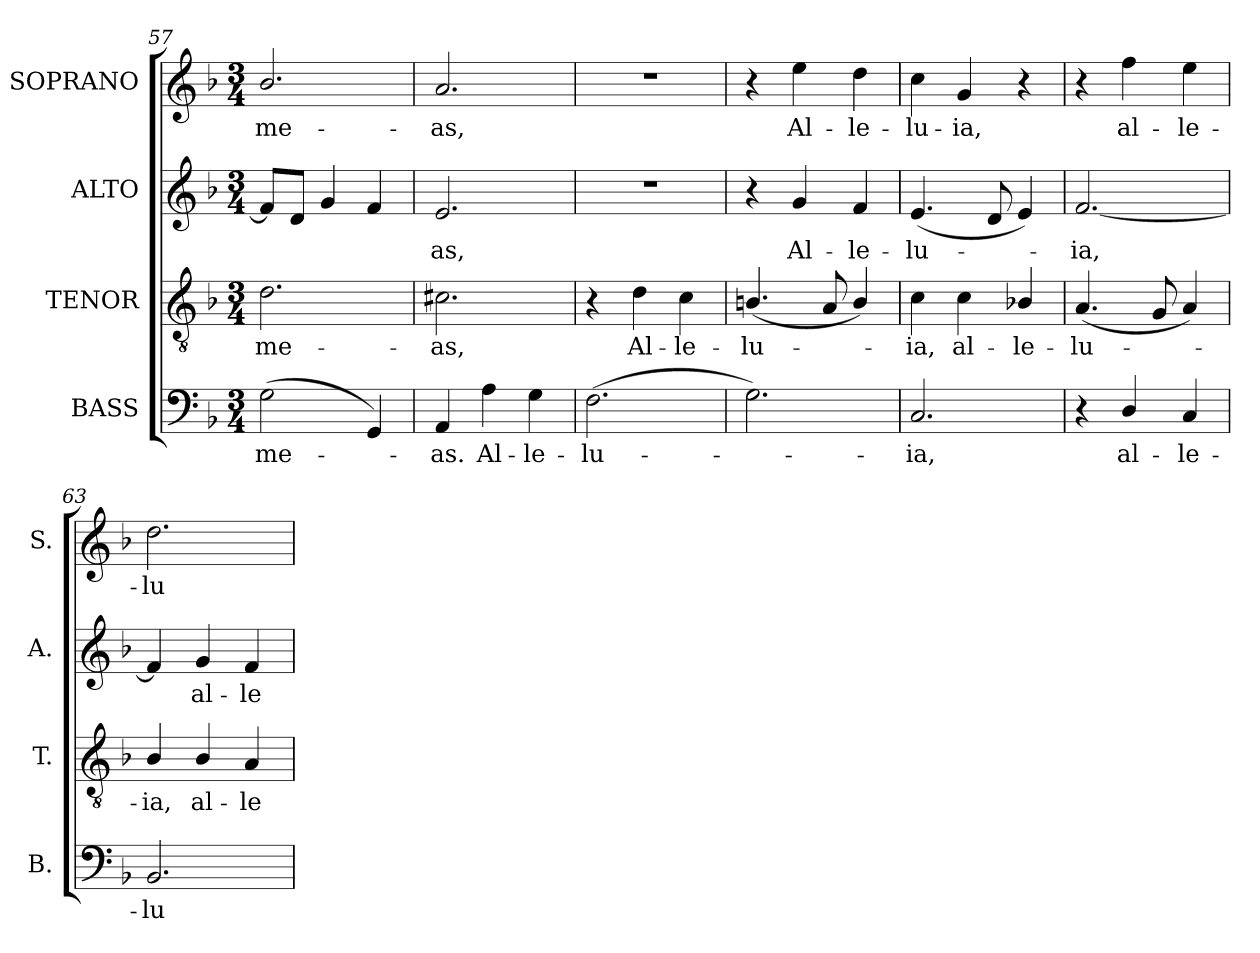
**kern	**text	**kern	**text	**kern	**text	**kern	**text
*part4	*part4	*part3	*part3	*part2	*part2	*part1	*part1
*staff4	*staff4	*staff3	*staff3	*staff2	*staff2	*staff1	*staff1
*I"BASS	*	*I"TENOR	*	*I"ALTO	*	*I"SOPRANO	*
*I'B.	*	*I'T.	*	*I'A.	*	*I'S.	*
!!LO:LB:g=z
*clefF4	*	*clefGv2	*	*clefG2	*	*clefG2	*
*	*	*ITrd7c12	*	*	*	*	*
*k[b-]	*	*k[b-]	*	*k[b-]	*	*k[b-]	*
*F:	*	*F:	*	*F:	*	*F:	*
*M3/4	*	*M3/4	*	*M3/4	*	*M3/4	*
=57	=57	=57	=57	=57	=57	=57	=57
!	!LO:LY:b:color=#000000	!	!	!	!	!	!
!	!	!	!LO:LY:b:color=#000000	!	!	!	!
!	!	!	!	!	!	!	!LO:LY:b:color=#000000
(2Gi\	me-	2.Di\	me-	8fi/L]	.	2.b-i/	me-
.	.	.	.	8di/J	.	.	.
.	.	.	.	4gi/	.	.	.
4GGi/)	.	.	.	4fi/	.	.	.
=58	=58	=58	=58	=58	=58	=58	=58
!	!LO:LY:b:color=#000000	!	!	!	!	!	!
!	!	!	!LO:LY:b:color=#000000	!	!	!	!
!	!	!	!	!	!LO:LY:b:color=#000000	!	!
!	!	!	!	!	!	!	!LO:LY:b:color=#000000
4AAi/	-as.	2.C#Xi\	-as,	2.ei/	-as,	2.ai/	-as,
!	!LO:LY:b:color=#000000	!	!	!	!	!	!
4Ai\	Al-	.	.	.	.	.	.
!	!LO:LY:b:color=#000000	!	!	!	!	!	!
4Gi\	-le-	.	.	.	.	.	.
=59	=59	=59	=59	=59	=59	=59	=59
!	!LO:LY:b:color=#000000	!	!	!LO:N:vis=1	!	!LO:N:vis=1	!
(2.Fi\	-lu-	4r	.	2.r	.	2.r	.
!	!	!	!LO:LY:b:color=#000000	!	!	!	!
.	.	4Di\	Al-	.	.	.	.
!	!	!	!LO:LY:b:color=#000000	!	!	!	!
.	.	4Ci\	-le-	.	.	.	.
=60	=60	=60	=60	=60	=60	=60	=60
!	!	!	!LO:LY:b:color=#000000	!	!	!	!
2.Gi\)	.	(4.BBni/	-lu-	4r	.	4r	.
!	!	!	!	!	!LO:LY:b:color=#000000	!	!
!	!	!	!	!	!	!	!LO:LY:b:color=#000000
.	.	.	.	4gi/	Al-	4eei\	Al-
.	.	8AAi/	.	.	.	.	.
!	!	!	!	!	!LO:LY:b:color=#000000	!	!
!	!	!	!	!	!	!	!LO:LY:b:color=#000000
.	.	4BBi/)	.	4fi/	-le-	4ddi\	-le-
=61	=61	=61	=61	=61	=61	=61	=61
!	!LO:LY:b:color=#000000	!	!	!	!	!	!
!	!	!	!LO:LY:b:color=#000000	!	!	!	!
!	!	!	!	!	!LO:LY:b:color=#000000	!	!
!	!	!	!	!	!	!	!LO:LY:b:color=#000000
2.Ci/	-ia,	4Ci\	-ia,	(4.ei/	-lu-	4cci\	-lu-
!	!	!	!LO:LY:b:color=#000000	!	!	!	!
!	!	!	!	!	!	!	!LO:LY:b:color=#000000
.	.	4Ci\	al-	.	.	4gi/	-ia,
.	.	.	.	8di/	.	.	.
!	!	!	!LO:LY:b:color=#000000	!	!	!	!
.	.	4BB-Xi/	-le-	4ei/)	.	4r	.
=62	=62	=62	=62	=62	=62	=62	=62
!	!	!	!LO:LY:b:color=#000000	!	!	!	!
!	!	!	!	!	!LO:LY:b:color=#000000	!	!
4r	.	(4.AAi/	-lu-	[2.fi/	-ia,	4r	.
!	!LO:LY:b:color=#000000	!	!	!	!	!	!
!	!	!	!	!	!	!	!LO:LY:b:color=#000000
4Di/	al-	.	.	.	.	4ffi\	al-
.	.	8GGi/	.	.	.	.	.
!	!LO:LY:b:color=#000000	!	!	!	!	!	!
!	!	!	!	!	!	!	!LO:LY:b:color=#000000
4Ci/	-le-	4AAi/)	.	.	.	4eei\	-le-
=63	=63	=63	=63	=63	=63	=63	=63
!	!LO:LY:b:color=#000000	!	!	!	!	!	!
!	!	!	!LO:LY:b:color=#000000	!	!	!	!
!	!	!	!	!	!	!	!LO:LY:b:color=#000000
2.BB-i/	-lu-	4BB-i/	-ia,	4fi/]	.	2.ddi\	-lu-
!	!	!	!LO:LY:b:color=#000000	!	!	!	!
!	!	!	!	!	!LO:LY:b:color=#000000	!	!
.	.	4BB-i/	al-	4gi/	al-	.	.
!	!	!	!LO:LY:b:color=#000000	!	!	!	!
!	!	!	!	!	!LO:LY:b:color=#000000	!	!
.	.	4AAi/	-le-	4fi/	-le-	.	.
=	=	=	=	=	=	=	=
*-	*-	*-	*-	*-	*-	*-	*-
